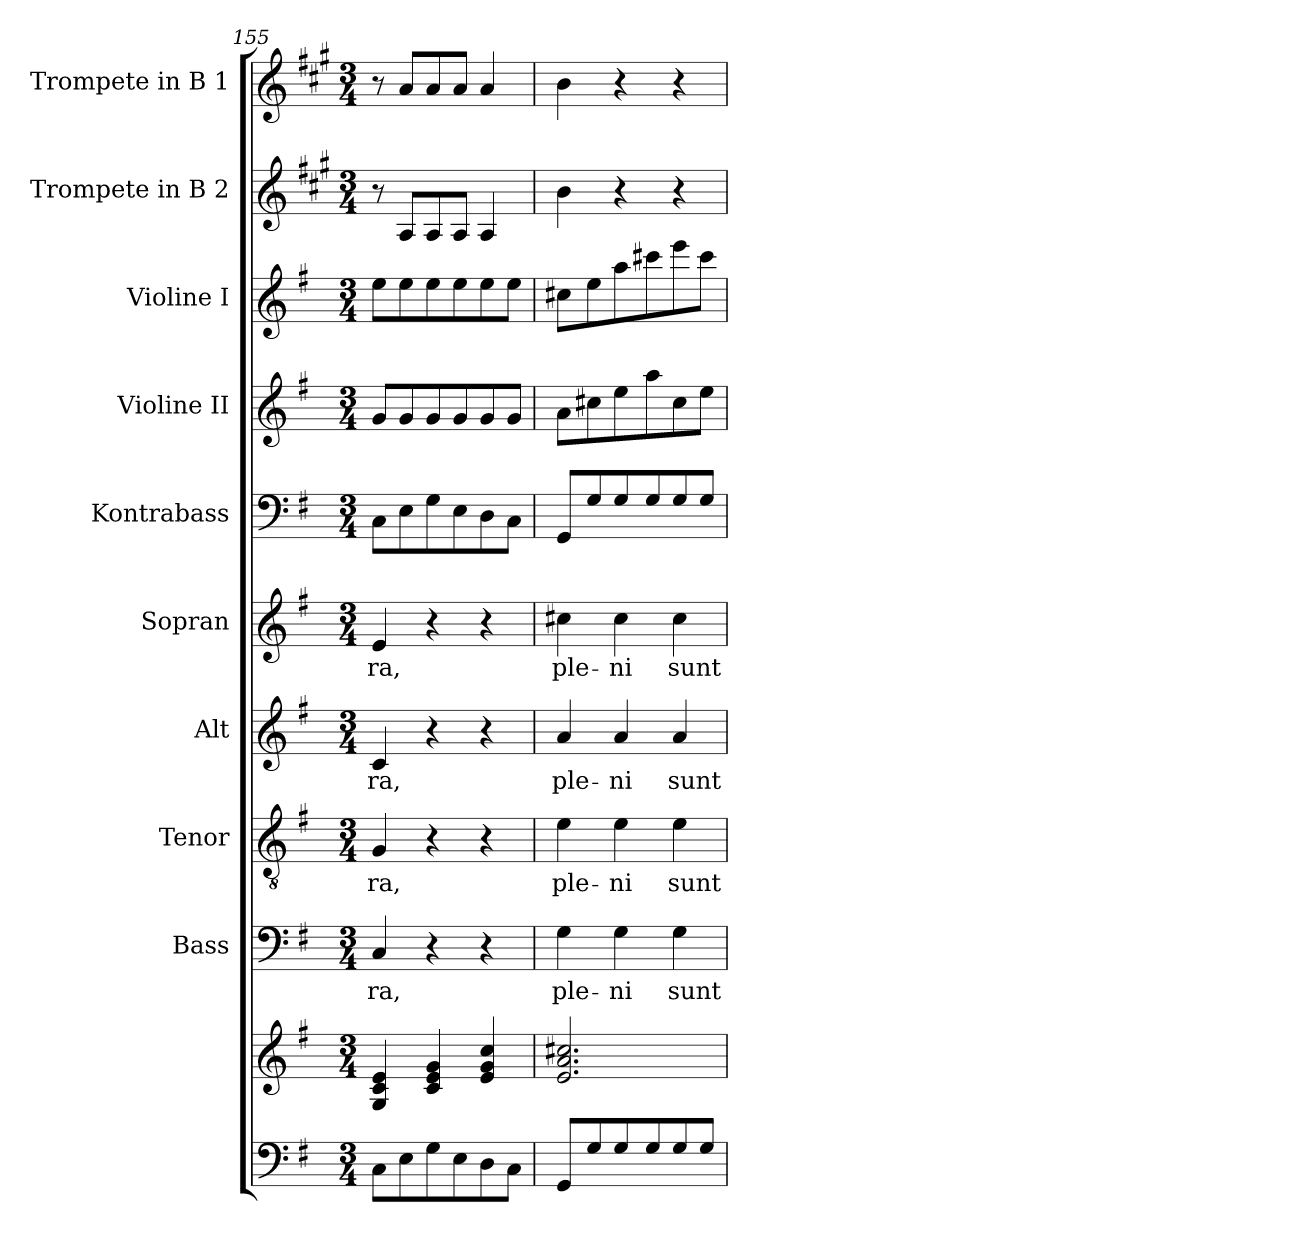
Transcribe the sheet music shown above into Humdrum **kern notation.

**kern	**kern	**kern	**text	**kern	**text	**kern	**text	**kern	**text	**kern	**kern	**kern	**kern	**kern
*part10	*part10	*part9	*part9	*part8	*part8	*part7	*part7	*part6	*part6	*part5	*part4	*part3	*part2	*part1
*staff11	*staff10	*staff9	*staff9	*staff8	*staff8	*staff7	*staff7	*staff6	*staff6	*staff5	*staff4	*staff3	*staff2	*staff1
*	*	*I"Bass	*	*I"Tenor	*	*I"Alt	*	*I"Sopran	*	*I"Kontrabass	*I"Violine II	*I"Violine I	*I"Trompete in B 2	*I"Trompete in B 1
*	*	*I'B.	*	*I'T.	*	*I'A.	*	*I'S.	*	*I'Kb.	*I'Vl. II	*I'Vl. I	*I'Tr. 2	*I'Tr. 1
*clefF4	*clefG2	*clefF4	*	*clefGv2	*	*clefG2	*	*clefG2	*	*clefF4	*clefG2	*clefG2	*clefG2	*clefG2
*	*	*	*	*	*	*	*	*	*	*ITrd7c12	*	*	*ITrd1c2	*ITrd1c2
*k[f#]	*k[f#]	*k[f#]	*	*k[f#]	*	*k[f#]	*	*k[f#]	*	*k[f#]	*k[f#]	*k[f#]	*k[f#]	*k[f#]
*G:	*G:	*G:	*	*G:	*	*G:	*	*G:	*	*G:	*G:	*G:	*G:	*G:
*M3/4	*M3/4	*M3/4	*	*M3/4	*	*M3/4	*	*M3/4	*	*M3/4	*M3/4	*M3/4	*M3/4	*M3/4
=155	=155	=155	=155	=155	=155	=155	=155	=155	=155	=155	=155	=155	=155	=155
!	!	!	!LO:LY:b	!	!LO:LY:b	!	!LO:LY:b	!	!LO:LY:b	!	!	!	!	!
8C\L	4G/ 4c/ 4e/	4C/	-ra,	4G/	-ra,	4c/	-ra,	4e/	-ra,	8CC\L	8g/L	8ee\L	8r	8r
8E\	.	.	.	.	.	.	.	.	.	8EE\	8g/	8ee\	8G/L	8g/L
8G\	4c/ 4e/ 4g/	4r	.	4r	.	4r	.	4r	.	8GG\	8g/	8ee\	8G/	8g/
8E\	.	.	.	.	.	.	.	.	.	8EE\	8g/	8ee\	8G/J	8g/J
8D\	4e/ 4g/ 4cc/	4r	.	4r	.	4r	.	4r	.	8DD\	8g/	8ee\	4G/	4g/
8C\J	.	.	.	.	.	.	.	.	.	8CC\J	8g/J	8ee\J	.	.
!!LO:PB:g=z
=156	=156	=156	=156	=156	=156	=156	=156	=156	=156	=156	=156	=156	=156	=156
!	!	!	!LO:LY:b	!	!LO:LY:b	!	!LO:LY:b	!	!LO:LY:b	!	!	!	!	!
8GG/L	2.e/ 2.a/ 2.cc#X/	4G\	ple-	4e\	ple-	4a/	ple-	4cc#X\	ple-	8GGG/L	8a\L	8cc#X\L	4a\	4a\
8G/	.	.	.	.	.	.	.	.	.	8GG/	8cc#X\	8ee\	.	.
!	!	!	!LO:LY:b	!	!LO:LY:b	!	!LO:LY:b	!	!LO:LY:b	!	!	!	!	!
8G/	.	4G\	-ni	4e\	-ni	4a/	-ni	4cc#\	-ni	8GG/	8ee\	8aa\	4r	4r
8G/	.	.	.	.	.	.	.	.	.	8GG/	8aa\	8ccc#X\	.	.
!	!	!	!LO:LY:b	!	!LO:LY:b	!	!LO:LY:b	!	!LO:LY:b	!	!	!	!	!
8G/	.	4G\	sunt	4e\	sunt	4a/	sunt	4cc#\	sunt	8GG/	8cc#\	8eee\	4r	4r
8G/J	.	.	.	.	.	.	.	.	.	8GG/J	8ee\J	8ccc#\J	.	.
=	=	=	=	=	=	=	=	=	=	=	=	=	=	=
*-	*-	*-	*-	*-	*-	*-	*-	*-	*-	*-	*-	*-	*-	*-
